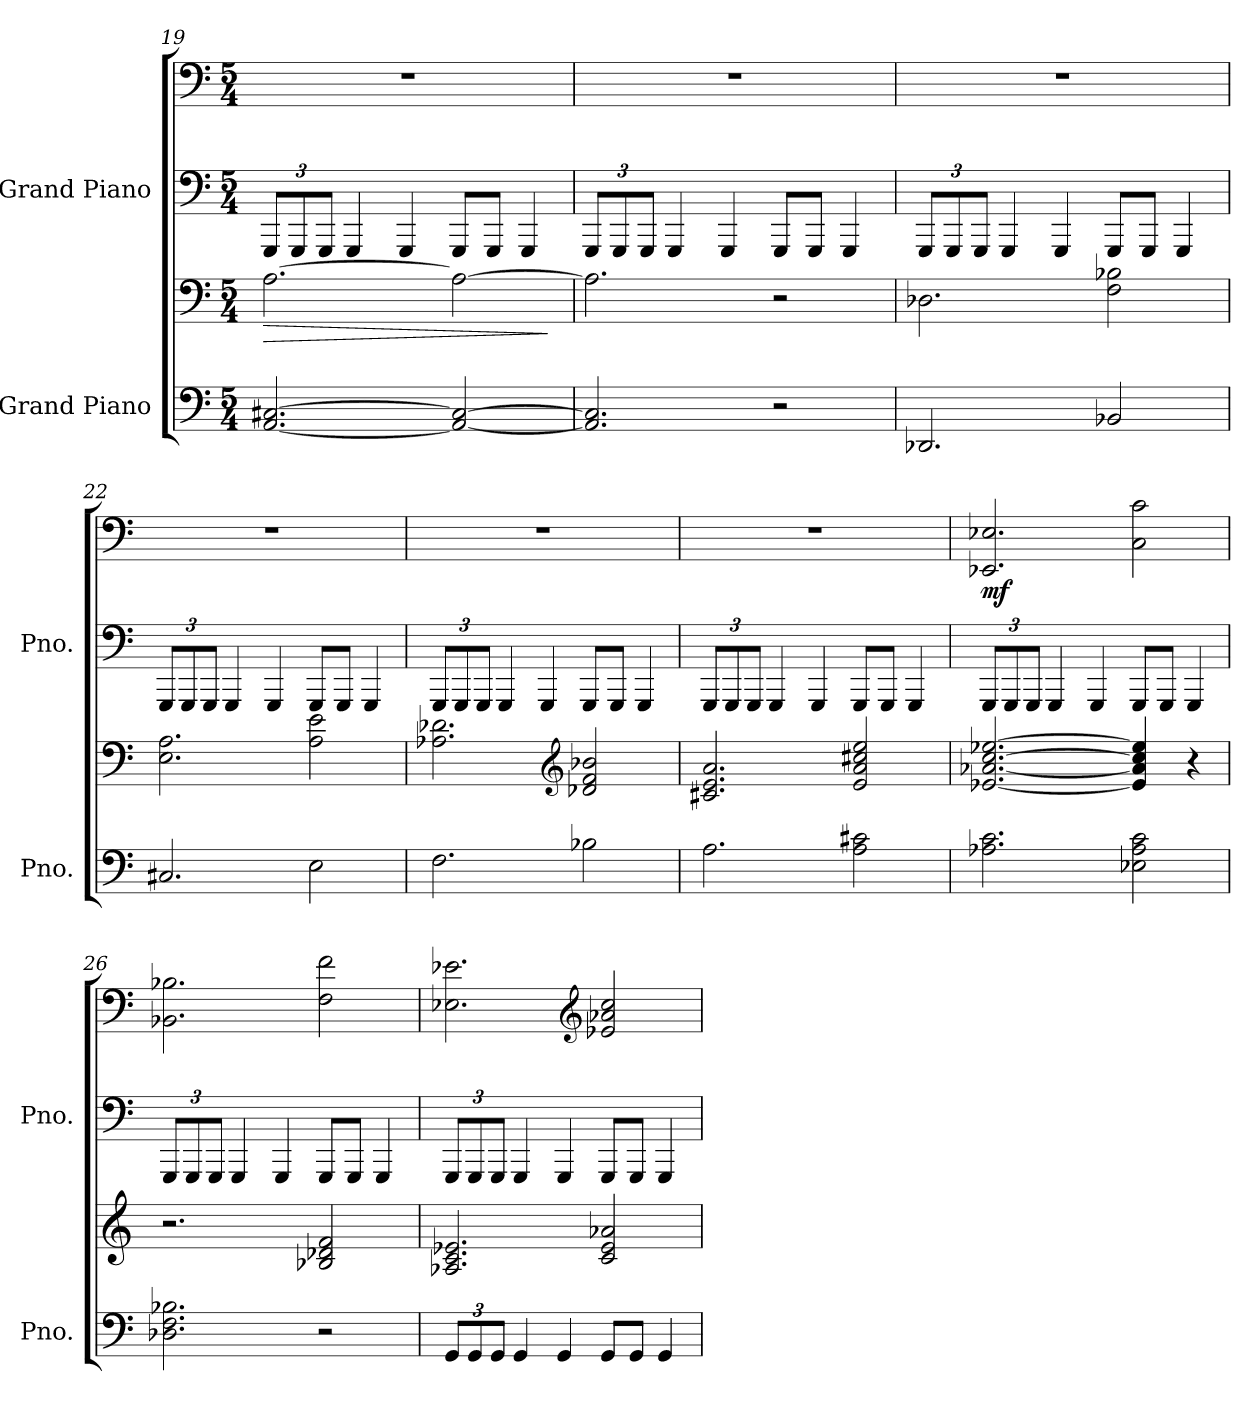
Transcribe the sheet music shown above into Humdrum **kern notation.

**kern	**kern	**dynam	**kern	**kern	**dynam
*part2	*part2	*part2	*part1	*part1	*part1
*staff4	*staff3	*staff3/4	*staff2	*staff1	*staff1/2
*I"Grand Piano	*	*	*I"Grand Piano	*	*
*I'Pno.	*	*	*I'Pno.	*	*
!!LO:LB:g=z
*clefF4	*clefF4	*	*clefF4	*clefF4	*
*k[]	*k[]	*	*k[]	*k[]	*
*M5/4	*M5/4	*	*M5/4	*M5/4	*
=19	=19	=19	=19	=19	=19
!	!	!LO:HP:b	!	!	!
*	*	*	*Xbrackettup	*	*
[2.AA/ [2.C#X/	[2.A\	>	12GGG/L	4%5r	.
.	.	.	12GGG/	.	.
.	.	.	12GGG/J	.	.
.	.	.	4GGG/	.	.
.	.	.	4GGG/	.	.
2AA/_ 2C#/_	2A\_	.	8GGG/L	.	.
.	.	.	8GGG/J	.	.
.	.	.	4GGG/	.	.
.	.	]	.	.	.
=20	=20	=20	=20	=20	=20
2.AA/] 2.C#/]	2.A\]	.	12GGG/L	4%5r	.
.	.	.	12GGG/	.	.
.	.	.	12GGG/J	.	.
.	.	.	4GGG/	.	.
.	.	.	4GGG/	.	.
2r	2r	.	8GGG/L	.	.
.	.	.	8GGG/J	.	.
.	.	.	4GGG/	.	.
=21	=21	=21	=21	=21	=21
2.DD-X/	2.D-X\	.	12GGG/L	4%5r	.
.	.	.	12GGG/	.	.
.	.	.	12GGG/J	.	.
.	.	.	4GGG/	.	.
.	.	.	4GGG/	.	.
2BB-X/	2F\ 2B-X\	.	8GGG/L	.	.
.	.	.	8GGG/J	.	.
.	.	.	4GGG/	.	.
=22	=22	=22	=22	=22	=22
2.C#X/	2.E\ 2.A\	.	12GGG/L	4%5r	.
.	.	.	12GGG/	.	.
.	.	.	12GGG/J	.	.
.	.	.	4GGG/	.	.
.	.	.	4GGG/	.	.
2E\	2A\ 2e\	.	8GGG/L	.	.
.	.	.	8GGG/J	.	.
.	.	.	4GGG/	.	.
=23	=23	=23	=23	=23	=23
2.F\	2.A-X\ 2.d-X\	.	12GGG/L	4%5r	.
.	.	.	12GGG/	.	.
.	.	.	12GGG/J	.	.
.	.	.	4GGG/	.	.
.	.	.	4GGG/	.	.
*	*clefG2	*	*	*	*
2B-X\	2d-X/ 2f/ 2b-X/	.	8GGG/L	.	.
.	.	.	8GGG/J	.	.
.	.	.	4GGG/	.	.
!!LO:PB:g=z
=24	=24	=24	=24	=24	=24
2.A\	2.c#X/ 2.e/ 2.a/	.	12GGG/L	4%5r	.
.	.	.	12GGG/	.	.
.	.	.	12GGG/J	.	.
.	.	.	4GGG/	.	.
.	.	.	4GGG/	.	.
2A\ 2c#X\	2e/ 2a/ 2cc#X/ 2ee/	.	8GGG/L	.	.
.	.	.	8GGG/J	.	.
.	.	.	4GGG/	.	.
=25	=25	=25	=25	=25	=25
!	!	!	!	!	!LO:DY:b
2.A-X\ 2.c\	[2.e-X/ [2.a-X/ [2.cc/ [2.ee-X/	.	12GGG/L	2.EE-X/ 2.E-X/	mf
.	.	.	12GGG/	.	.
.	.	.	12GGG/J	.	.
.	.	.	4GGG/	.	.
.	.	.	4GGG/	.	.
2E-X\ 2A-\ 2c\	4e-/] 4a-/] 4cc/] 4ee-/]	.	8GGG/L	2C\ 2c\	.
.	.	.	8GGG/J	.	.
.	4r	.	4GGG/	.	.
=26	=26	=26	=26	=26	=26
2.D-X\ 2.F\ 2.B-X\	2.r	.	12GGG/L	2.BB-X\ 2.B-X\	.
.	.	.	12GGG/	.	.
.	.	.	12GGG/J	.	.
.	.	.	4GGG/	.	.
.	.	.	4GGG/	.	.
2r	2B-X/ 2d-X/ 2f/	.	8GGG/L	2F\ 2f\	.
.	.	.	8GGG/J	.	.
.	.	.	4GGG/	.	.
=27	=27	=27	=27	=27	=27
*Xbrackettup	*	*	*	*	*
12GG/L	2.A-X/ 2.c/ 2.e-X/	.	12GGG/L	2.E-X\ 2.e-X\	.
12GG/	.	.	12GGG/	.	.
12GG/J	.	.	12GGG/J	.	.
4GG/	.	.	4GGG/	.	.
4GG/	.	.	4GGG/	.	.
*	*	*	*	*clefG2	*
8GG/L	2c/ 2e-/ 2a-X/	.	8GGG/L	2e-X/ 2a-X/ 2cc/	.
8GG/J	.	.	8GGG/J	.	.
4GG/	.	.	4GGG/	.	.
=	=	=	=	=	=
*-	*-	*-	*-	*-	*-
